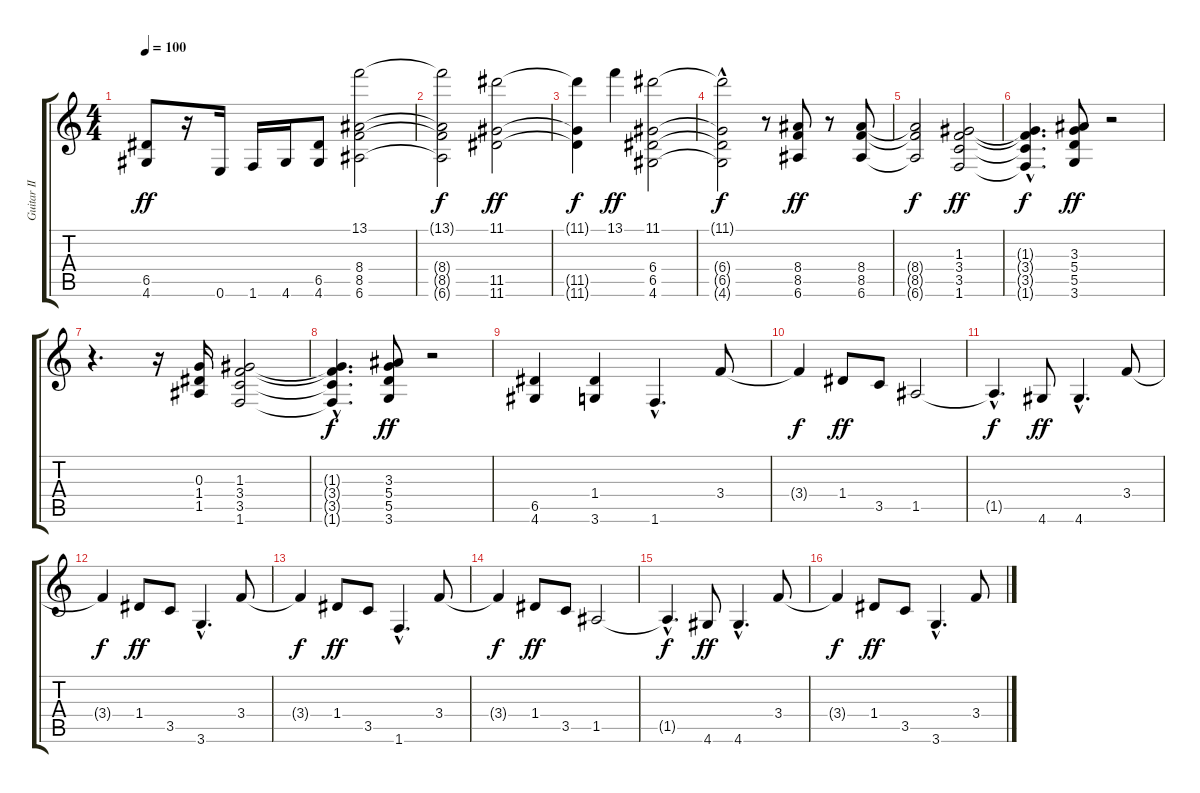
\track ("Guitar II" "Guitar II") {instrument distortionguitar}
\staff {score tabs}
\tuning (E4 B3 G3 D3 A2 E2) {hide}
\ts (4 4)
\tempo 100
\clef g2
\ks c
(6.5 4.6).8{dy ff} r.16 0.6.16 1.6.16 4.6.16 (6.5 4.6).8 (13.1 8.4 8.5 6.6).2 |
(13.1{t} 8.4{t} 8.5{t} 6.6{t}).2{dy f} (11.1 11.5 11.6).2{dy ff} |
(11.1{t} 11.5{t} 11.6{t}).4{dy f} 13.1.4{dy ff} (11.1 6.4 6.5 4.6).2 |
(11.1{hac t} 6.4{t} 6.5{t} 4.6{t}).2{dy f} r.8 (8.4 8.5 6.6).8{dy ff} r.8 (8.4 8.5 6.6).8 |
(8.4{t} 8.5{t} 6.6{t}).2{dy f} (1.3 3.4 3.5 1.6).2{dy ff} |
(1.3{hac t} 3.4{hac t} 3.5{hac t} 1.6{hac t}).4{d dy f} (3.3 5.4 5.5 3.6).8{dy ff} r.2 |
r.4{d} r.16 (0.3 1.4 1.5).16 (1.3 3.4 3.5 1.6).2 |
(1.3{hac t} 3.4{hac t} 3.5{hac t} 1.6{hac t}).4{d dy f} (3.3 5.4 5.5 3.6).8{dy ff} r.2 |
(6.5 4.6).4 (1.4 3.6).4 1.6{hac}.4{d} 3.4.8 |
3.4{t}.4{dy f} 1.4.8{dy ff} 3.5.8 1.5.2 |
1.5{hac t}.4{d dy f} 4.6.8{dy ff} 4.6{hac}.4{d} 3.4.8 |
3.4{t}.4{dy f} 1.4.8{dy ff} 3.5.8 3.6{hac}.4{d} 3.4.8 |
3.4{t}.4{dy f} 1.4.8{dy ff} 3.5.8 1.6{hac}.4{d} 3.4.8 |
3.4{t}.4{dy f} 1.4.8{dy ff} 3.5.8 1.5.2 |
1.5{hac t}.4{d dy f} 4.6.8{dy ff} 4.6{hac}.4{d} 3.4.8 |
3.4{t}.4{dy f} 1.4.8{dy ff} 3.5.8 3.6{hac}.4{d} 3.4.8
